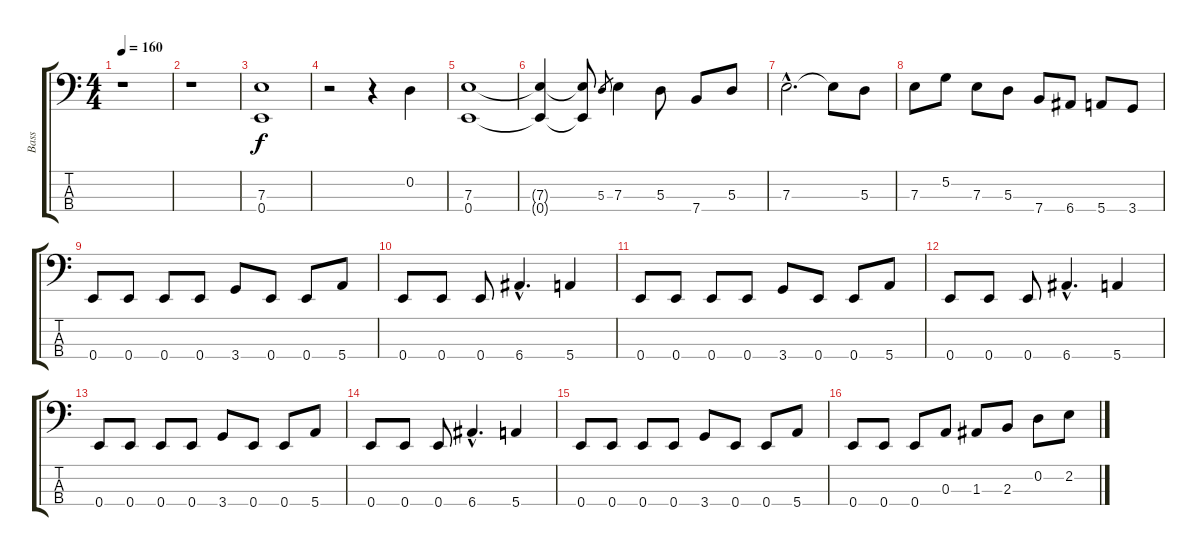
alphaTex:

\track ("Bass" "Bass") {instrument electricbassfinger}
\staff {score tabs}
\tuning (G2 D2 A1 E1) {hide}
\ts (4 4)
\tempo 160
\clef f4
\ks c
r.1{dy f} |
r.1 |
(7.3 0.4).1 |
r.2 r.4 0.2.4 |
(7.3 0.4).1 |
(7.3{t} 0.4{t}).4 (7.3{t} 0.4{t}).8 5.3.8{gr} 7.3.4 5.3.8 7.4.8 5.3.8 |
7.3{hac}.2{d} 7.3{t}.8 5.3.8 |
7.3.8 5.2.8 7.3.8 5.3.8 7.4.8 6.4.8 5.4.8 3.4.8 |
0.4.8 0.4.8 0.4.8 0.4.8 3.4.8 0.4.8 0.4.8 5.4.8 |
0.4.8 0.4.8 0.4.8 6.4{hac}.4{d} 5.4.4 |
0.4.8 0.4.8 0.4.8 0.4.8 3.4.8 0.4.8 0.4.8 5.4.8 |
0.4.8 0.4.8 0.4.8 6.4{hac}.4{d} 5.4.4 |
0.4.8 0.4.8 0.4.8 0.4.8 3.4.8 0.4.8 0.4.8 5.4.8 |
0.4.8 0.4.8 0.4.8 6.4{hac}.4{d} 5.4.4 |
0.4.8 0.4.8 0.4.8 0.4.8 3.4.8 0.4.8 0.4.8 5.4.8 |
0.4.8 0.4.8 0.4.8 0.3.8 1.3.8 2.3.8 0.2.8 2.2.8
